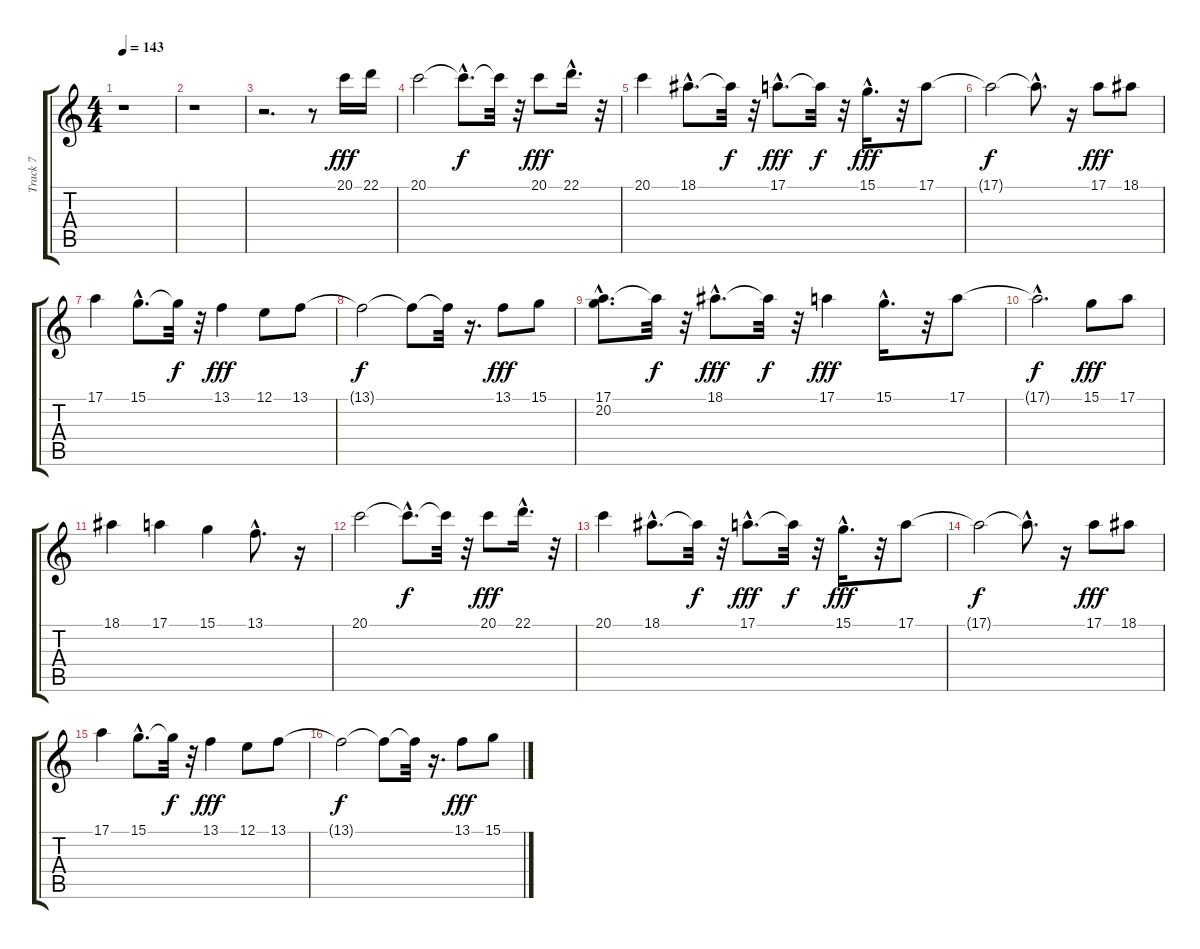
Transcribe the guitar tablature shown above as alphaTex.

\track ("Track 7" "Track 7") {instrument tremolostrings}
\staff {score tabs}
\tuning (E4 B3 G3 D3 A2 E2) {hide}
\ts (4 4)
\tempo 143
\clef g2
\ks c
r.1{dy f} |
r.1 |
r.2{d} r.8 20.1.16{dy fff} 22.1.16 |
20.1.2 20.1{hac t}.8{d dy f} 20.1{t}.32 r.32 20.1.8{dy fff} 22.1{hac}.16{d} r.32 |
20.1.4 18.1{hac}.8{d} 18.1{t}.32{dy f} r.32 17.1{hac}.8{d dy fff} 17.1{t}.32{dy f} r.32 15.1{hac}.16{d dy fff} r.32 17.1.8 |
17.1{t}.2{dy f} 17.1{hac t}.8{d} r.16 17.1.8{dy fff} 18.1.8 |
17.1.4 15.1{hac}.8{d} 15.1{t}.32{dy f} r.32 13.1.4{dy fff} 12.1.8 13.1.8 |
13.1{t}.2{dy f} 13.1{t}.8 13.1{t}.32 r.16{d} 13.1.8{dy fff} 15.1.8 |
(17.1{hac} 20.2).8{d} 17.1{t}.32{dy f} r.32 18.1{hac}.8{d dy fff} 18.1{t}.32{dy f} r.32 17.1.4{dy fff} 15.1{hac}.16{d} r.32 17.1.8 |
17.1{hac t}.2{d dy f} 15.1.8{dy fff} 17.1.8 |
18.1.4 17.1.4 15.1.4 13.1{hac}.8{d} r.16 |
20.1.2 20.1{hac t}.8{d dy f} 20.1{t}.32 r.32 20.1.8{dy fff} 22.1{hac}.16{d} r.32 |
20.1.4 18.1{hac}.8{d} 18.1{t}.32{dy f} r.32 17.1{hac}.8{d dy fff} 17.1{t}.32{dy f} r.32 15.1{hac}.16{d dy fff} r.32 17.1.8 |
17.1{t}.2{dy f} 17.1{hac t}.8{d} r.16 17.1.8{dy fff} 18.1.8 |
17.1.4 15.1{hac}.8{d} 15.1{t}.32{dy f} r.32 13.1.4{dy fff} 12.1.8 13.1.8 |
13.1{t}.2{dy f} 13.1{t}.8 13.1{t}.32 r.16{d} 13.1.8{dy fff} 15.1.8
